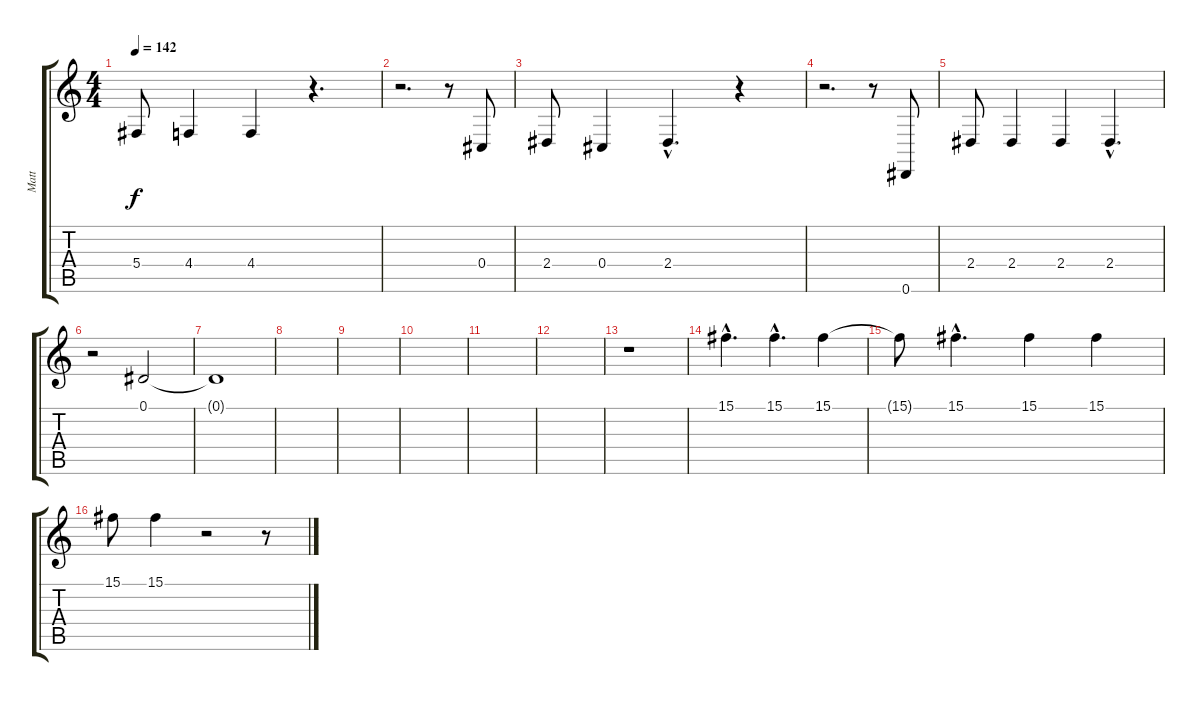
\track ("Matt" "Matt") {instrument lead1square}
\staff {score tabs}
\tuning (Eb4 Bb3 Gb3 Db3 Ab2 Eb2) {hide}
\ts (4 4)
\tempo 142
\clef g2
\ks c
5.4.8{dy f} 4.4.4 4.4.4 r.4{d} |
r.2{d} r.8 0.4.8 |
2.4.8 0.4.4 2.4{hac}.4{d} r.4 |
r.2{d} r.8 0.6.8 |
2.4.8 2.4.4 2.4.4 2.4{hac}.4{d} |
r.2 0.1.2 |
0.1{t}.1 |
|
|
|
|
|
r.1 |
15.1{hac}.4{d} 15.1{hac}.4{d} 15.1.4 |
15.1{t}.8 15.1{hac}.4{d} 15.1.4 15.1.4 |
15.1.8 15.1.4 r.2 r.8
